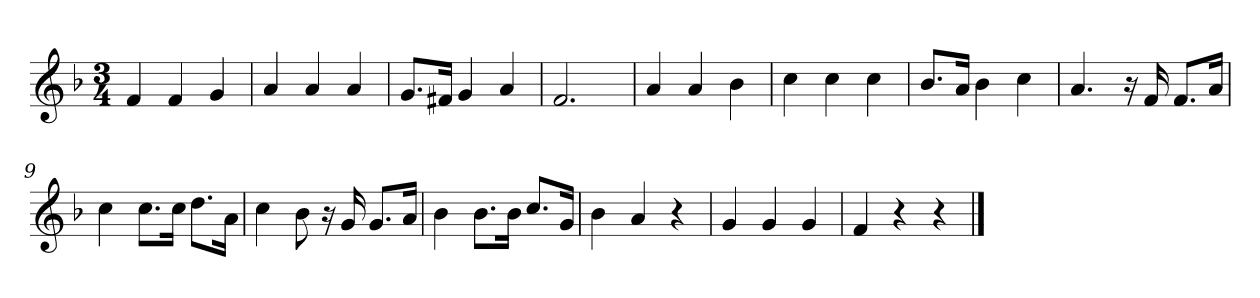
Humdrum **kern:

**kern
*part1
*staff1
*clefG2
*k[b-]
*F:
*M3/4
*MM120
=1
4f
4f
4g
=2
4a
4a
4a
=3
8.g/L
16f#X/Jk
4g
4a
=4
2.f
=5
4a
4a
4b-
=6
4cc
4cc
4cc
=7
8.b-/L
16a/Jk
4b-
4cc
=8
4.a
16r
16f
8.f/L
16a/Jk
=9
4cc
8.cc\L
16cc\Jk
8.dd\L
16a\Jk
=10
4cc
8b-
16r
16g
8.g/L
16a/Jk
=11
4b-
8.b-\L
16b-\Jk
8.cc/L
16g/Jk
=12
4b-
4a
4r
=13
4g
4g
4g
=14
4f
4r
4r
==
*-
